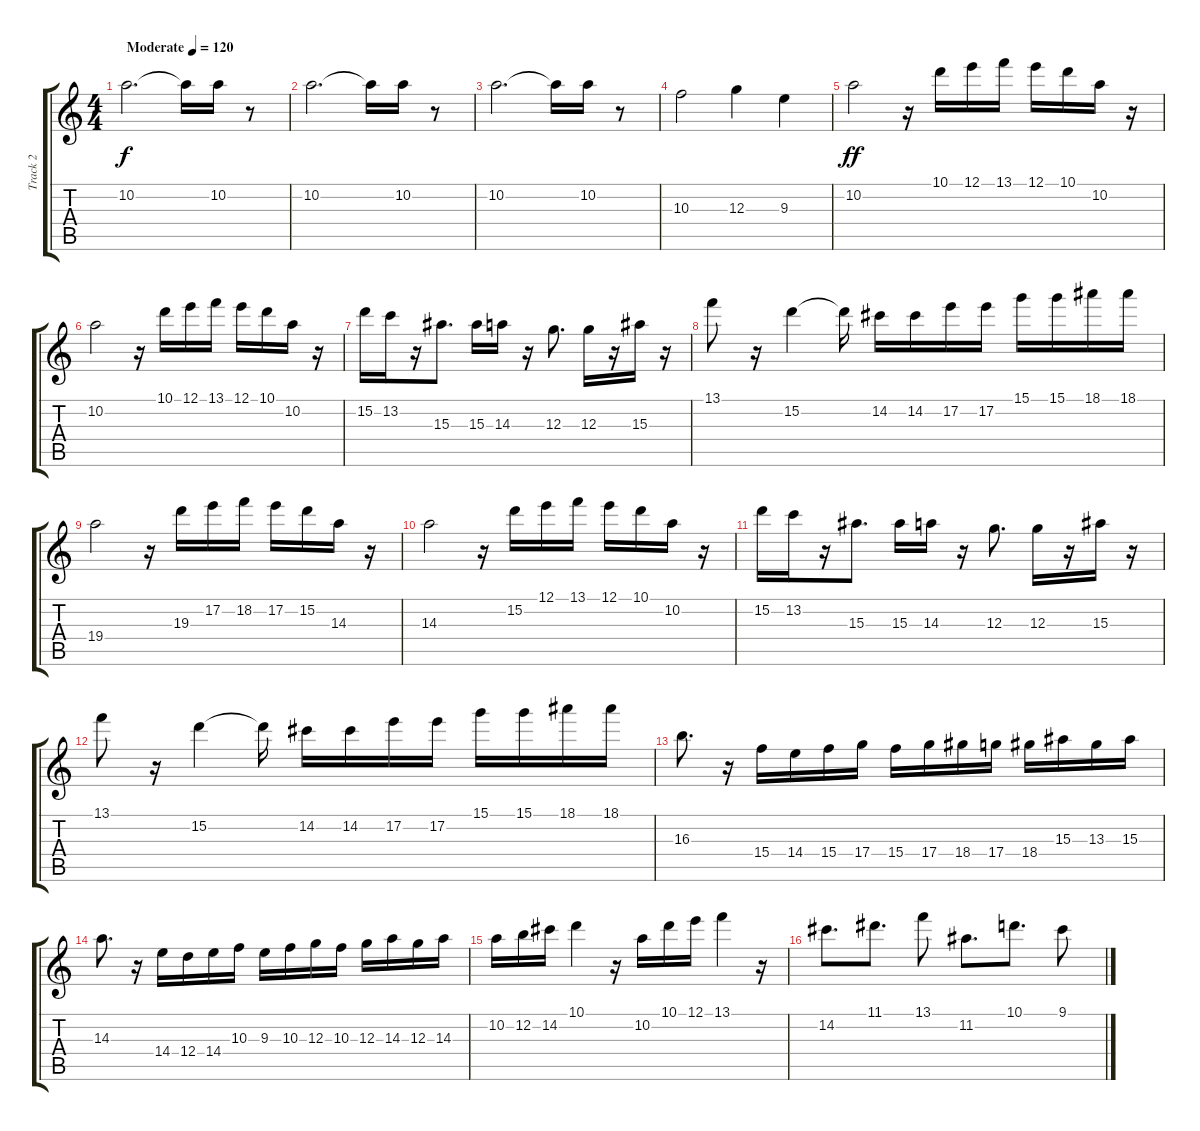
\track ("Track 2" "Track 2") {instrument overdrivenguitar}
\staff {score tabs}
\tuning (E4 B3 G3 D3 A2 E2) {hide}
\ts (4 4)
\tempo (120 "Moderate")
\clef g2
\ks c
10.2.2{d dy f instrument overdrivenguitar} 10.2{t}.16 10.2.16 r.8 |
10.2.2{d} 10.2{t}.16 10.2.16 r.8 |
10.2.2{d} 10.2{t}.16 10.2.16 r.8 |
10.3.2 12.3.4 9.3.4 |
10.2.2{dy ff instrument fx4atmosphere} r.16 10.1.16 12.1.16 13.1.16 12.1.16 10.1.16 10.2.16 r.16 |
10.2.2 r.16 10.1.16 12.1.16 13.1.16 12.1.16 10.1.16 10.2.16 r.16 |
15.2.16 13.2.16 r.16 15.3.8{d} 15.3.16 14.3.16 r.16 12.3.8{d} 12.3.16 r.16 15.3.16 r.16 |
13.1.8 r.16 15.2.4 15.2{t}.16 14.2.16 14.2.16 17.2.16 17.2.16 15.1.16 15.1.16 18.1.16 18.1.16 |
19.4.2 r.16 19.3.16 17.2.16 18.2.16 17.2.16 15.2.16 14.3.16 r.16 |
14.3.2 r.16 15.2.16 12.1.16 13.1.16 12.1.16 10.1.16 10.2.16 r.16 |
15.2.16 13.2.16 r.16 15.3.8{d} 15.3.16 14.3.16 r.16 12.3.8{d} 12.3.16 r.16 15.3.16 r.16 |
13.1.8 r.16 15.2.4 15.2{t}.16 14.2.16 14.2.16 17.2.16 17.2.16 15.1.16 15.1.16 18.1.16 18.1.16 |
16.3.8{d instrument orchestralharp} r.16 15.4.16 14.4.16 15.4.16 17.4.16 15.4.16 17.4.16 18.4.16 17.4.16 18.4.16 15.3.16 13.3.16 15.3.16 |
14.3.8{d} r.16 14.4.16 12.4.16 14.4.16 10.3.16 9.3.16 10.3.16 12.3.16 10.3.16 12.3.16 14.3.16 12.3.16 14.3.16 |
10.2.16 12.2.16 14.2.16 10.1.4 r.16 10.2.16 10.1.16 12.1.16 13.1.4 r.16 |
14.2.8{d} 11.1.8{d} 13.1.8 11.2.8{d} 10.1.8{d} 9.1.8
